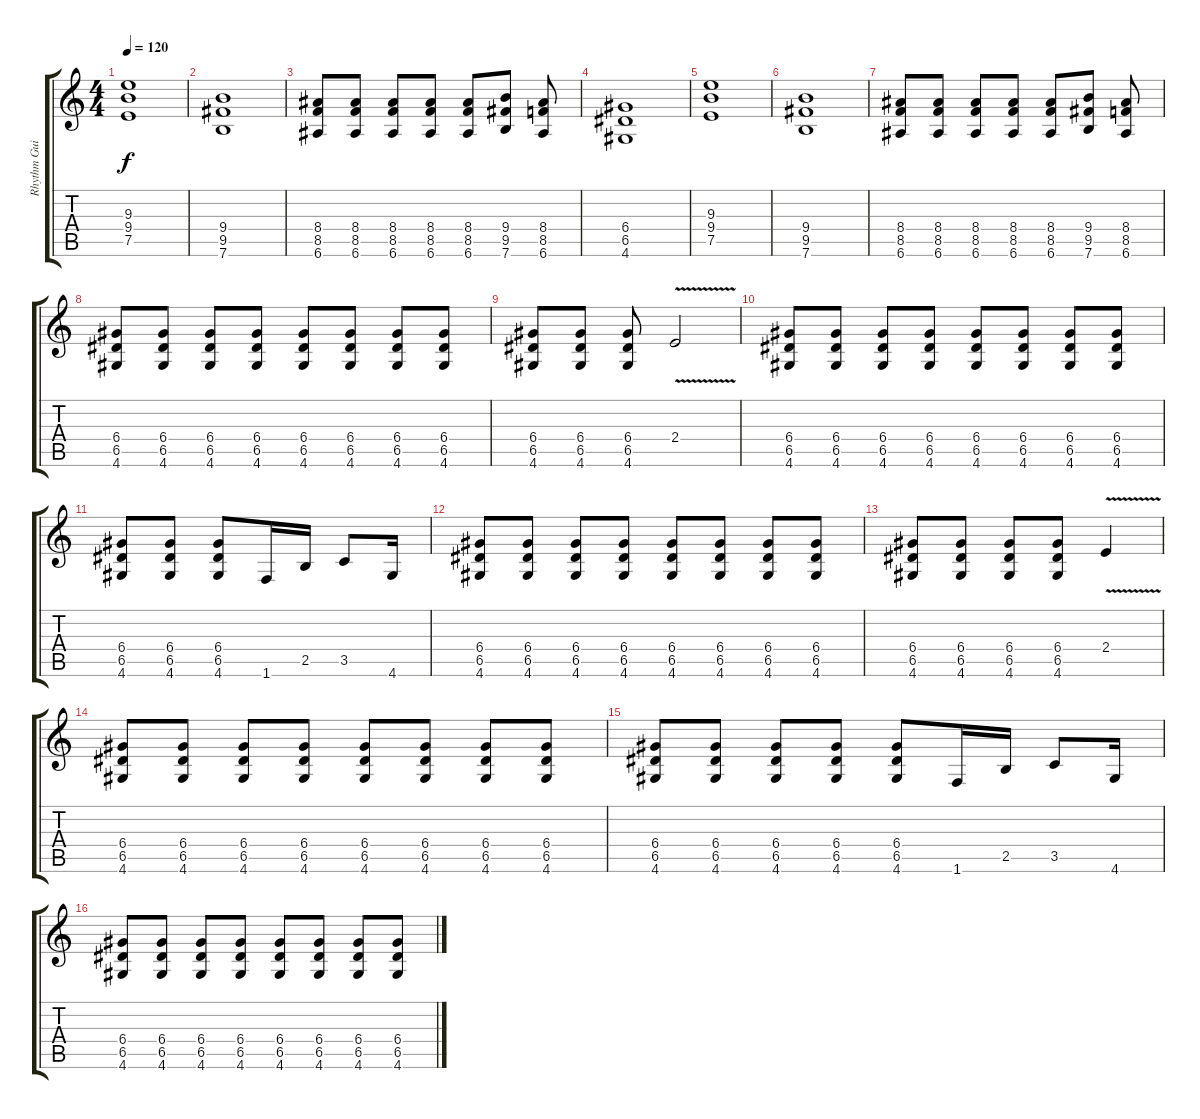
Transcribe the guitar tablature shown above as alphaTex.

\track ("Rhythm Guitar" "Rhythm Gui") {instrument distortionguitar}
\staff {score tabs}
\tuning (E4 B3 G3 D3 A2 E2) {hide}
\ts (4 4)
\tempo 120
\clef g2
\ks c
(9.3 9.4 7.5).1{dy f} |
(9.4 9.5 7.6).1 |
(8.4 8.5 6.6).8 (8.4 8.5 6.6).8 (8.4 8.5 6.6).8 (8.4 8.5 6.6).8 (8.4 8.5 6.6).8 (9.4 9.5 7.6).8 (8.4 8.5 6.6).8 |
(6.4 6.5 4.6).1 |
(9.3 9.4 7.5).1 |
(9.4 9.5 7.6).1 |
(8.4 8.5 6.6).8 (8.4 8.5 6.6).8 (8.4 8.5 6.6).8 (8.4 8.5 6.6).8 (8.4 8.5 6.6).8 (9.4 9.5 7.6).8 (8.4 8.5 6.6).8 |
(6.4 6.5 4.6).8 (6.4 6.5 4.6).8 (6.4 6.5 4.6).8 (6.4 6.5 4.6).8 (6.4 6.5 4.6).8 (6.4 6.5 4.6).8 (6.4 6.5 4.6).8 (6.4 6.5 4.6).8 |
(6.4 6.5 4.6).8 (6.4 6.5 4.6).8 (6.4 6.5 4.6).8 2.4{v}.2 |
(6.4 6.5 4.6).8 (6.4 6.5 4.6).8 (6.4 6.5 4.6).8 (6.4 6.5 4.6).8 (6.4 6.5 4.6).8 (6.4 6.5 4.6).8 (6.4 6.5 4.6).8 (6.4 6.5 4.6).8 |
(6.4 6.5 4.6).8 (6.4 6.5 4.6).8 (6.4 6.5 4.6).8 1.6.16 2.5.16 3.5.8 4.6.16 |
(6.4 6.5 4.6).8 (6.4 6.5 4.6).8 (6.4 6.5 4.6).8 (6.4 6.5 4.6).8 (6.4 6.5 4.6).8 (6.4 6.5 4.6).8 (6.4 6.5 4.6).8 (6.4 6.5 4.6).8 |
(6.4 6.5 4.6).8 (6.4 6.5 4.6).8 (6.4 6.5 4.6).8 (6.4 6.5 4.6).8 2.4{v}.4 |
(6.4 6.5 4.6).8 (6.4 6.5 4.6).8 (6.4 6.5 4.6).8 (6.4 6.5 4.6).8 (6.4 6.5 4.6).8 (6.4 6.5 4.6).8 (6.4 6.5 4.6).8 (6.4 6.5 4.6).8 |
(6.4 6.5 4.6).8 (6.4 6.5 4.6).8 (6.4 6.5 4.6).8 (6.4 6.5 4.6).8 (6.4 6.5 4.6).8 1.6.16 2.5.16 3.5.8 4.6.16 |
(6.4 6.5 4.6).8 (6.4 6.5 4.6).8 (6.4 6.5 4.6).8 (6.4 6.5 4.6).8 (6.4 6.5 4.6).8 (6.4 6.5 4.6).8 (6.4 6.5 4.6).8 (6.4 6.5 4.6).8
